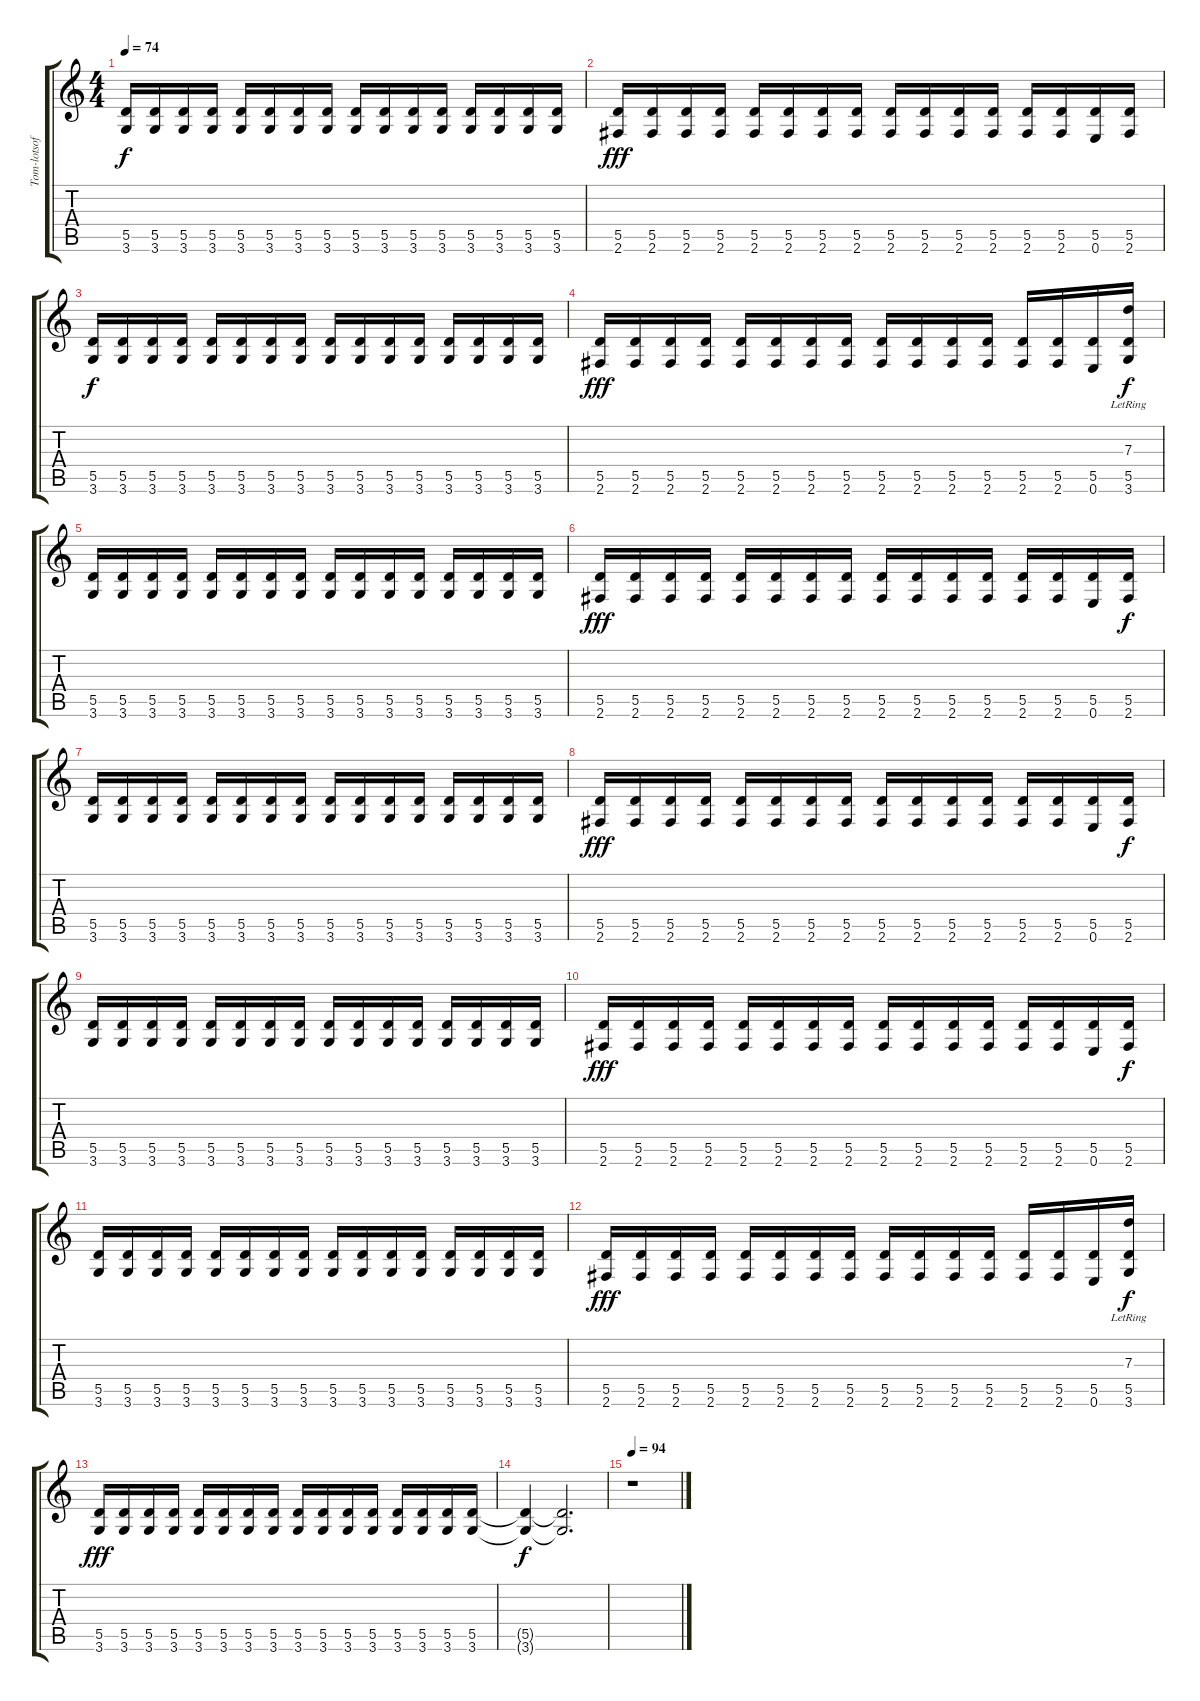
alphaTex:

\track ("Tom-lotsofthings" "Tom-lotsof") {instrument acousticguitarsteel}
\staff {score tabs}
\tuning (E4 B3 G3 D3 A2 E2) {hide}
\ts (4 4)
\tempo 74
\clef g2
\ks c
(5.5 3.6).16{dy f volume 13 balance 0 instrument overdrivenguitar} (5.5 3.6).16 (5.5 3.6).16 (5.5 3.6).16 (5.5 3.6).16 (5.5 3.6).16 (5.5 3.6).16 (5.5 3.6).16 (5.5 3.6).16 (5.5 3.6).16 (5.5 3.6).16 (5.5 3.6).16 (5.5 3.6).16 (5.5 3.6).16 (5.5 3.6).16 (5.5 3.6).16 |
(5.5 2.6).16{dy fff} (5.5 2.6).16 (5.5 2.6).16 (5.5 2.6).16 (5.5 2.6).16 (5.5 2.6).16 (5.5 2.6).16 (5.5 2.6).16 (5.5 2.6).16 (5.5 2.6).16 (5.5 2.6).16 (5.5 2.6).16 (5.5 2.6).16 (5.5 2.6).16 (5.5 0.6).16 (5.5 2.6).16 |
(5.5 3.6).16{dy f volume 10 balance 0 instrument overdrivenguitar} (5.5 3.6).16 (5.5 3.6).16 (5.5 3.6).16 (5.5 3.6).16 (5.5 3.6).16 (5.5 3.6).16 (5.5 3.6).16 (5.5 3.6).16 (5.5 3.6).16 (5.5 3.6).16 (5.5 3.6).16 (5.5 3.6).16 (5.5 3.6).16 (5.5 3.6).16 (5.5 3.6).16 |
(5.5 2.6).16{dy fff} (5.5 2.6).16 (5.5 2.6).16 (5.5 2.6).16 (5.5 2.6).16 (5.5 2.6).16 (5.5 2.6).16 (5.5 2.6).16 (5.5 2.6).16 (5.5 2.6).16 (5.5 2.6).16 (5.5 2.6).16 (5.5 2.6).16 (5.5 2.6).16 (5.5 0.6).16 (7.3 5.5 3.6{lr}).16{dy f} |
(5.5 3.6).16{volume 9 balance 0 instrument overdrivenguitar} (5.5 3.6).16 (5.5 3.6).16 (5.5 3.6).16 (5.5 3.6).16 (5.5 3.6).16 (5.5 3.6).16 (5.5 3.6).16 (5.5 3.6).16 (5.5 3.6).16 (5.5 3.6).16 (5.5 3.6).16 (5.5 3.6).16 (5.5 3.6).16 (5.5 3.6).16 (5.5 3.6).16 |
(5.5 2.6).16{dy fff} (5.5 2.6).16 (5.5 2.6).16 (5.5 2.6).16 (5.5 2.6).16 (5.5 2.6).16 (5.5 2.6).16 (5.5 2.6).16 (5.5 2.6).16 (5.5 2.6).16 (5.5 2.6).16 (5.5 2.6).16 (5.5 2.6).16 (5.5 2.6).16 (5.5 0.6).16 (5.5 2.6).16{dy f} |
(5.5 3.6).16 (5.5 3.6).16 (5.5 3.6).16 (5.5 3.6).16 (5.5 3.6).16 (5.5 3.6).16 (5.5 3.6).16 (5.5 3.6).16 (5.5 3.6).16 (5.5 3.6).16 (5.5 3.6).16 (5.5 3.6).16 (5.5 3.6).16 (5.5 3.6).16 (5.5 3.6).16 (5.5 3.6).16 |
(5.5 2.6).16{dy fff} (5.5 2.6).16 (5.5 2.6).16 (5.5 2.6).16 (5.5 2.6).16 (5.5 2.6).16 (5.5 2.6).16 (5.5 2.6).16 (5.5 2.6).16 (5.5 2.6).16 (5.5 2.6).16 (5.5 2.6).16 (5.5 2.6).16 (5.5 2.6).16 (5.5 0.6).16 (5.5 2.6).16{dy f} |
(5.5 3.6).16{volume 9 balance 0 instrument overdrivenguitar} (5.5 3.6).16 (5.5 3.6).16 (5.5 3.6).16 (5.5 3.6).16 (5.5 3.6).16 (5.5 3.6).16 (5.5 3.6).16 (5.5 3.6).16 (5.5 3.6).16 (5.5 3.6).16 (5.5 3.6).16 (5.5 3.6).16 (5.5 3.6).16 (5.5 3.6).16 (5.5 3.6).16 |
(5.5 2.6).16{dy fff} (5.5 2.6).16 (5.5 2.6).16 (5.5 2.6).16 (5.5 2.6).16 (5.5 2.6).16 (5.5 2.6).16 (5.5 2.6).16 (5.5 2.6).16 (5.5 2.6).16 (5.5 2.6).16 (5.5 2.6).16 (5.5 2.6).16 (5.5 2.6).16 (5.5 0.6).16 (5.5 2.6).16{dy f} |
(5.5 3.6).16{volume 8 balance 0 instrument overdrivenguitar} (5.5 3.6).16 (5.5 3.6).16 (5.5 3.6).16 (5.5 3.6).16 (5.5 3.6).16 (5.5 3.6).16 (5.5 3.6).16 (5.5 3.6).16 (5.5 3.6).16 (5.5 3.6).16 (5.5 3.6).16 (5.5 3.6).16 (5.5 3.6).16 (5.5 3.6).16 (5.5 3.6).16 |
(5.5 2.6).16{dy fff} (5.5 2.6).16 (5.5 2.6).16 (5.5 2.6).16 (5.5 2.6).16 (5.5 2.6).16 (5.5 2.6).16 (5.5 2.6).16 (5.5 2.6).16 (5.5 2.6).16 (5.5 2.6).16 (5.5 2.6).16 (5.5 2.6).16 (5.5 2.6).16 (5.5 0.6).16 (7.3 5.5 3.6{lr}).16{dy f} |
(5.5 3.6).16{dy fff} (5.5 3.6).16 (5.5 3.6).16 (5.5 3.6).16 (5.5 3.6).16 (5.5 3.6).16 (5.5 3.6).16 (5.5 3.6).16 (5.5 3.6).16 (5.5 3.6).16 (5.5 3.6).16 (5.5 3.6).16 (5.5 3.6).16 (5.5 3.6).16 (5.5 3.6).16 (5.5 3.6).16 |
(5.5{t} 3.6{t}).4{dy f} (5.5{t} 3.6{t}).2{d} |
\tempo 94
r.1
